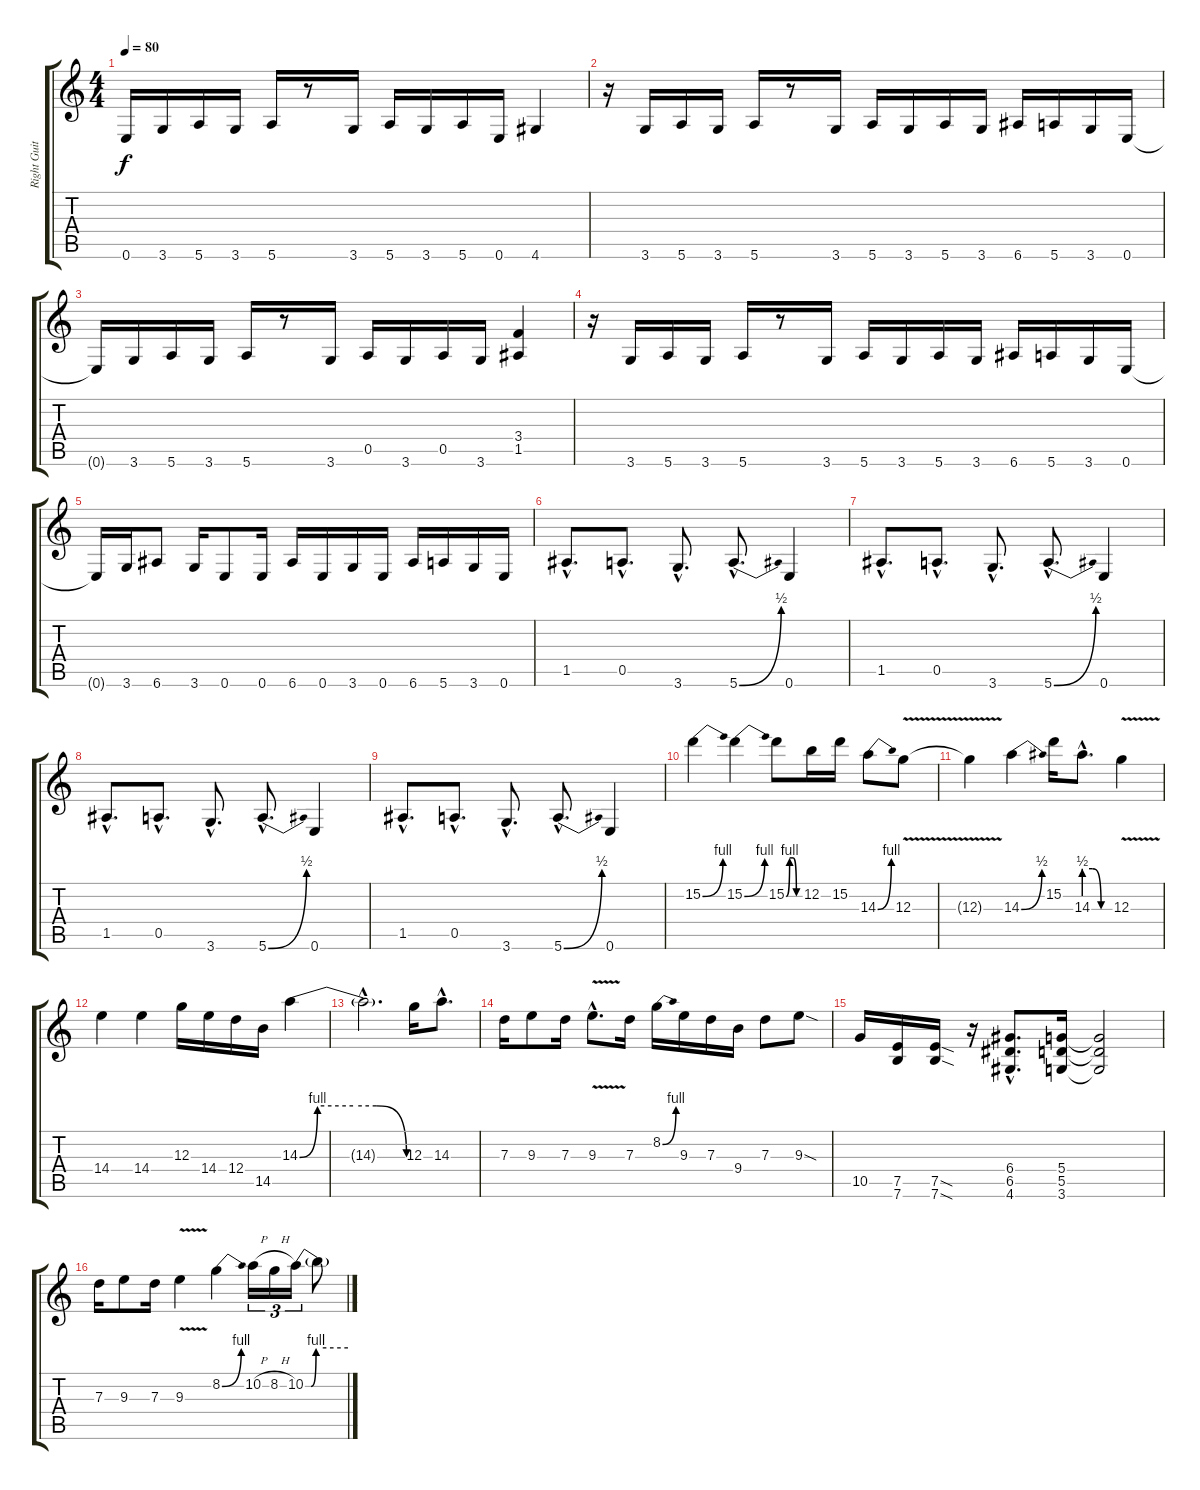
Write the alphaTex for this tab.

\track ("Right Guitar" "Right Guit") {instrument overdrivenguitar}
\staff {score tabs}
\tuning (E4 B3 G3 D3 A2 E2) {hide}
\ts (4 4)
\tempo 80
\clef g2
\ks c
0.6{t}.16{dy f} 3.6.16 5.6.16 3.6.16 5.6.16 r.8 3.6.16 5.6.16 3.6.16 5.6.16 0.6.16 4.6.4 |
r.16 3.6.16 5.6.16 3.6.16 5.6.16 r.8 3.6.16 5.6.16 3.6.16 5.6.16 3.6.16 6.6.16 5.6.16 3.6.16 0.6.16 |
0.6{t}.16 3.6.16 5.6.16 3.6.16 5.6.16 r.8 3.6.16 0.5.16 3.6.16 0.5.16 3.6.16 (3.4 1.5).4 |
r.16 3.6.16 5.6.16 3.6.16 5.6.16 r.8 3.6.16 5.6.16 3.6.16 5.6.16 3.6.16 6.6.16 5.6.16 3.6.16 0.6.16 |
0.6{t}.16 3.6.16 6.6.8 3.6.16 0.6.8 0.6.16 6.6.16 0.6.16 3.6.16 0.6.16 6.6.16 5.6.16 3.6.16 0.6.16 |
1.5{hac}.8{d} 0.5{hac}.8{d} 3.6{hac}.8{d} 5.6{be (bend 0 0 60 2) hac}.8{d} 0.6.4 |
1.5{hac}.8{d} 0.5{hac}.8{d} 3.6{hac}.8{d} 5.6{be (bend 0 0 60 2) hac}.8{d} 0.6.4 |
1.5{hac}.8{d} 0.5{hac}.8{d} 3.6{hac}.8{d} 5.6{be (bend 0 0 60 2) hac}.8{d} 0.6.4 |
1.5{hac}.8{d} 0.5{hac}.8{d} 3.6{hac}.8{d} 5.6{be (bend 0 0 60 2) hac}.8{d} 0.6.4 |
15.2{be (bend 0 0 60 4)}.4 15.2{be (bend 0 0 60 4)}.4 15.2{be (custom 0 0 15 4 30 4 45 0 60 0)}.8 12.2.16 15.2.16 14.3{be (bend 0 0 60 4)}.8 12.3{v}.8 |
12.3{t}.4 14.3{be (bend 0 0 60 2)}.4 15.2.16 14.3{be (custom 0 2 20 2 40 0 60 0) hac}.8{d} 12.3{v}.4 |
14.4.4 14.4.4 12.3.16 14.4.16 12.4.16 14.5.16 14.3{be (custom 0 0 10 4 30 4 43 4 60 0)}.4 |
14.3{hac t}.2{d} 12.3.16 14.3{hac}.8{d} |
7.3.16 9.3.8 7.3.16 9.3{v hac}.8{d} 7.3.16 8.2{be (bend 0 0 60 4)}.16 9.3.16 7.3.16 9.4.16 7.3.8 9.3{sod}.8 |
10.5.16 (7.5 7.6).16 (7.5{sod} 7.6{sod}).16 r.16 (6.4{hac} 6.5{hac} 4.6{hac}).8{d} (5.4 5.5 3.6).16 (5.4{t} 5.5{t} 3.6{t}).2 |
7.3.16 9.3.8 7.3.16 9.3{v}.4 8.2{be (bend 0 0 60 4)}.4 10.2{h}.16{tu (3 2)} 8.2{h}.16{tu (3 2)} 10.2{be (custom 0 0 8 0 15 4 60 4)}.16{tu (3 2)} 10.2{t}.8
